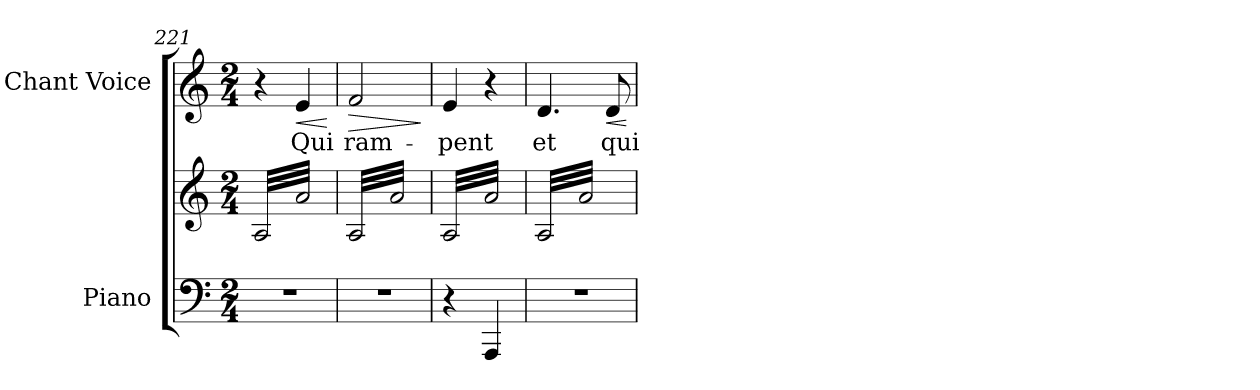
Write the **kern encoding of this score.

**kern	**kern	**kern	**text	**dynam
*part2	*part2	*part1	*part1	*part1
*staff3	*staff2	*staff1	*staff1	*staff1
*I"Piano	*	*I"Chant Voice	*	*
*I'Pno	*	*	*	*
*clefF4	*clefG2	*clefG2	*	*
*k[]	*k[]	*k[]	*	*
*M2/4	*M2/4	*M2/4	*	*
=221	=221	=221	=221	=221
*	*tremolo	*	*	*
2r	32A/LLL	4r	.	.
.	32a/	.	.	.
.	32A/	.	.	.
.	32a/	.	.	.
.	32A/	.	.	.
.	32a/	.	.	.
.	32A/	.	.	.
.	32a/	.	.	.
!	!	!	!	!LO:HP:b
.	32A/	4e/	Qui	<
.	32a/	.	.	.
.	32A/	.	.	.
.	32a/	.	.	.
.	32A/	.	.	.
.	32a/	.	.	.
.	32A/	.	.	.
.	32a/JJJ	.	.	.
.	.	.	.	[
=222	=222	=222	=222	=222
!	!	!	!	!LO:HP:b
2r	32A/LLL	2f/	ram-	>
.	32a/	.	.	.
.	32A/	.	.	.
.	32a/	.	.	.
.	32A/	.	.	.
.	32a/	.	.	.
.	32A/	.	.	.
.	32a/	.	.	.
.	32A/	.	.	.
.	32a/	.	.	.
.	32A/	.	.	.
.	32a/	.	.	.
.	32A/	.	.	.
.	32a/	.	.	.
.	32A/	.	.	.
.	32a/JJJ	.	.	.
.	.	.	.	]
=223	=223	=223	=223	=223
4r	32A/LLL	4e/	-pent	.
.	32a/	.	.	.
.	32A/	.	.	.
.	32a/	.	.	.
.	32A/	.	.	.
.	32a/	.	.	.
.	32A/	.	.	.
.	32a/	.	.	.
4AAA/	32A/	4r	.	.
.	32a/	.	.	.
.	32A/	.	.	.
.	32a/	.	.	.
.	32A/	.	.	.
.	32a/	.	.	.
.	32A/	.	.	.
.	32a/JJJ	.	.	.
=224	=224	=224	=224	=224
2r	32A/LLL	4.d/	et	.
.	32a/	.	.	.
.	32A/	.	.	.
.	32a/	.	.	.
.	32A/	.	.	.
.	32a/	.	.	.
.	32A/	.	.	.
.	32a/	.	.	.
.	32A/	.	.	.
.	32a/	.	.	.
.	32A/	.	.	.
.	32a/	.	.	.
!	!	!	!	!LO:HP:b
.	32A/	8d/	qui	<
.	32a/	.	.	.
.	32A/	.	.	.
.	32a/JJJ	.	.	.
*	*Xtremolo	*	*	*
.	.	.	.	[
.	.	.	.	.
.	.	.	.	.
.	.	.	.	.
.	.	.	.	.
.	.	.	.	.
.	.	.	.	.
.	.	.	.	.
=	=	=	=	=
*-	*-	*-	*-	*-
